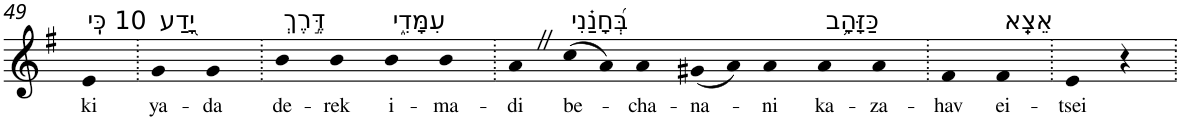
**kern	**text
*part1	*part1
*staff1	*staff1
*I"Piano	*
*I'Pno	*
!!LO:PB:g=z
*clefG2	*
*k[f#]	*
*G:	*
=49	=49
!LO:TX:a:t=10 כִּֽי	!
!	!LO:LY:b
4e	ki
=50.	=50.
!LO:TX:a:t=יָ֭דַע	!
!	!LO:LY:b
4g	ya-
!	!LO:LY:b
4g	-da
=51.	=51.
!LO:TX:a:t=דֶּ֣רֶךְ	!
!	!LO:LY:b
4b	de-
!	!LO:LY:b
4b	-rek
!LO:TX:a:t=עִמָּדִ֑י	!
!	!LO:LY:b
4b	i-
!	!LO:LY:b
4b	-ma-
=52.	=52.
!	!LO:LY:b
4aZ	-di
!LO:TX:a:t=בְּ֝חָנַ֗נִי	!
!	!LO:LY:b
(8cc	be-
8a)	.
!	!LO:LY:b
4a	-cha-
!	!LO:LY:b
(8g#X	-na-
8a)	.
!	!LO:LY:b
4a	-ni
!LO:TX:a:t=כַּזָּהָ֥ב	!
!	!LO:LY:b
4a	ka-
!	!LO:LY:b
4a	-za-
=53.	=53.
!	!LO:LY:b
4f#	-hav
!LO:TX:a:t=אֵצֵֽא	!
!	!LO:LY:b
4f#	ei-
=54.	=54.
!	!LO:LY:b
4e	-tsei
4r	.
=.	=.
*-	*-
